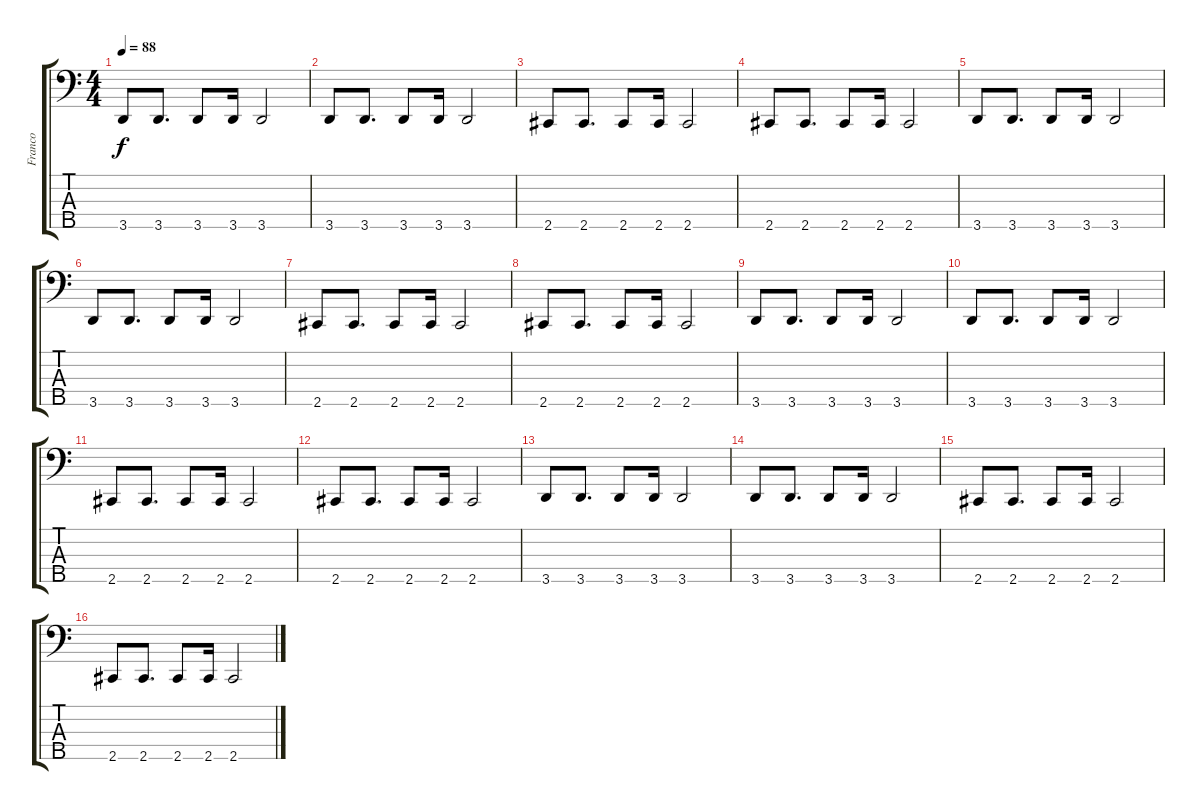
\track ("Franco" "Franco") {instrument electricbasspick}
\staff {score tabs}
\tuning (G2 D2 A1 E1 B0) {hide}
\ts (4 4)
\tempo 88
\clef f4
\ks c
3.5.8{dy f} 3.5.8{d} 3.5.8 3.5.16 3.5.2 |
3.5.8 3.5.8{d} 3.5.8 3.5.16 3.5.2 |
2.5.8 2.5.8{d} 2.5.8 2.5.16 2.5.2 |
2.5.8 2.5.8{d} 2.5.8 2.5.16 2.5.2 |
3.5.8 3.5.8{d} 3.5.8 3.5.16 3.5.2 |
3.5.8 3.5.8{d} 3.5.8 3.5.16 3.5.2 |
2.5.8 2.5.8{d} 2.5.8 2.5.16 2.5.2 |
2.5.8 2.5.8{d} 2.5.8 2.5.16 2.5.2 |
3.5.8 3.5.8{d} 3.5.8 3.5.16 3.5.2 |
3.5.8 3.5.8{d} 3.5.8 3.5.16 3.5.2 |
2.5.8 2.5.8{d} 2.5.8 2.5.16 2.5.2 |
2.5.8 2.5.8{d} 2.5.8 2.5.16 2.5.2 |
3.5.8 3.5.8{d} 3.5.8 3.5.16 3.5.2 |
3.5.8 3.5.8{d} 3.5.8 3.5.16 3.5.2 |
2.5.8 2.5.8{d} 2.5.8 2.5.16 2.5.2 |
2.5.8 2.5.8{d} 2.5.8 2.5.16 2.5.2
